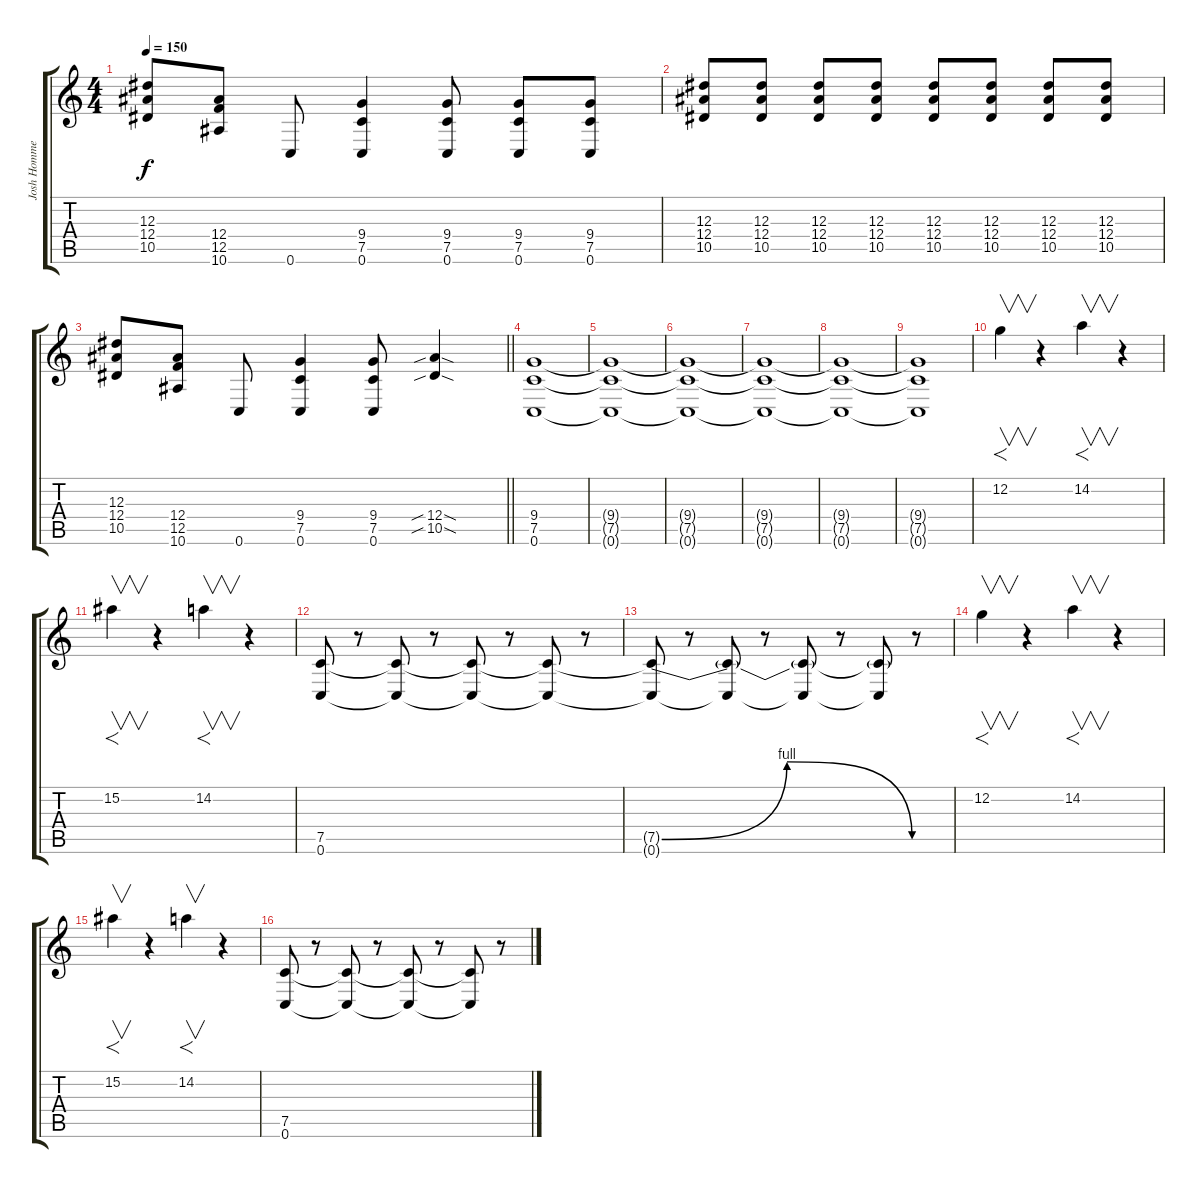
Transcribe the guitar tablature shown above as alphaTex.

\track ("Josh Homme" "Josh Homme") {instrument distortionguitar}
\staff {score tabs}
\tuning (C4 G3 Eb3 Bb2 F2 C2) {hide}
\ts (4 4)
\tempo 150
\clef g2
\ks c
(12.3 12.4 10.5).8{dy f} (12.4 12.5 10.6).8 0.6.8 (9.4 7.5 0.6).4 (9.4 7.5 0.6).8 (9.4 7.5 0.6).8 (9.4 7.5 0.6).8 |
(12.3 12.4 10.5).8 (12.3 12.4 10.5).8 (12.3 12.4 10.5).8 (12.3 12.4 10.5).8 (12.3 12.4 10.5).8 (12.3 12.4 10.5).8 (12.3 12.4 10.5).8 (12.3 12.4 10.5).8 |
\barLineRight lightlight
(12.3 12.4 10.5).8 (12.4 12.5 10.6).8 0.6.8 (9.4 7.5 0.6).4 (9.4 7.5 0.6).8 (12.4{sib sod} 10.5{sib sod}).4 |
(9.4 7.5 0.6).1 |
(9.4{t} 7.5{t} 0.6{t}).1 |
(9.4{t} 7.5{t} 0.6{t}).1 |
(9.4{t} 7.5{t} 0.6{t}).1 |
(9.4{t} 7.5{t} 0.6{t}).1 |
(9.4{t} 7.5{t} 0.6{t}).1 |
12.2.4{f v} r.4 14.2.4{f v} r.4 |
15.2.4{f v} r.4 14.2.4{f v} r.4 |
(7.5 0.6).8{volume 0} r.8{volume 11} (7.5{t} 0.6{t}).8{volume 0} r.8{volume 11} (7.5{t} 0.6{t}).8{volume 0} r.8{volume 11} (7.5{t} 0.6{t}).8{volume 0} r.8{volume 11} |
(7.5{be (bendrelease 0 0 15 4 55 4 60 0) t} 0.6{t}).8{volume 0} r.8{volume 11} (7.5{t} 0.6{t}).8{volume 0} r.8{volume 11} (7.5{t} 0.6{t}).8{volume 0} r.8{volume 11} (7.5{t} 0.6{t}).8{volume 0} r.8{volume 11} |
12.2.4{f v} r.4 14.2.4{f v} r.4 |
15.2.4{f v} r.4 14.2.4{f v} r.4 |
(7.5 0.6).8{volume 0} r.8{volume 11} (7.5{t} 0.6{t}).8{volume 0} r.8{volume 11} (7.5{t} 0.6{t}).8{volume 0} r.8{volume 11} (7.5{t} 0.6{t}).8{volume 0} r.8{volume 11}
